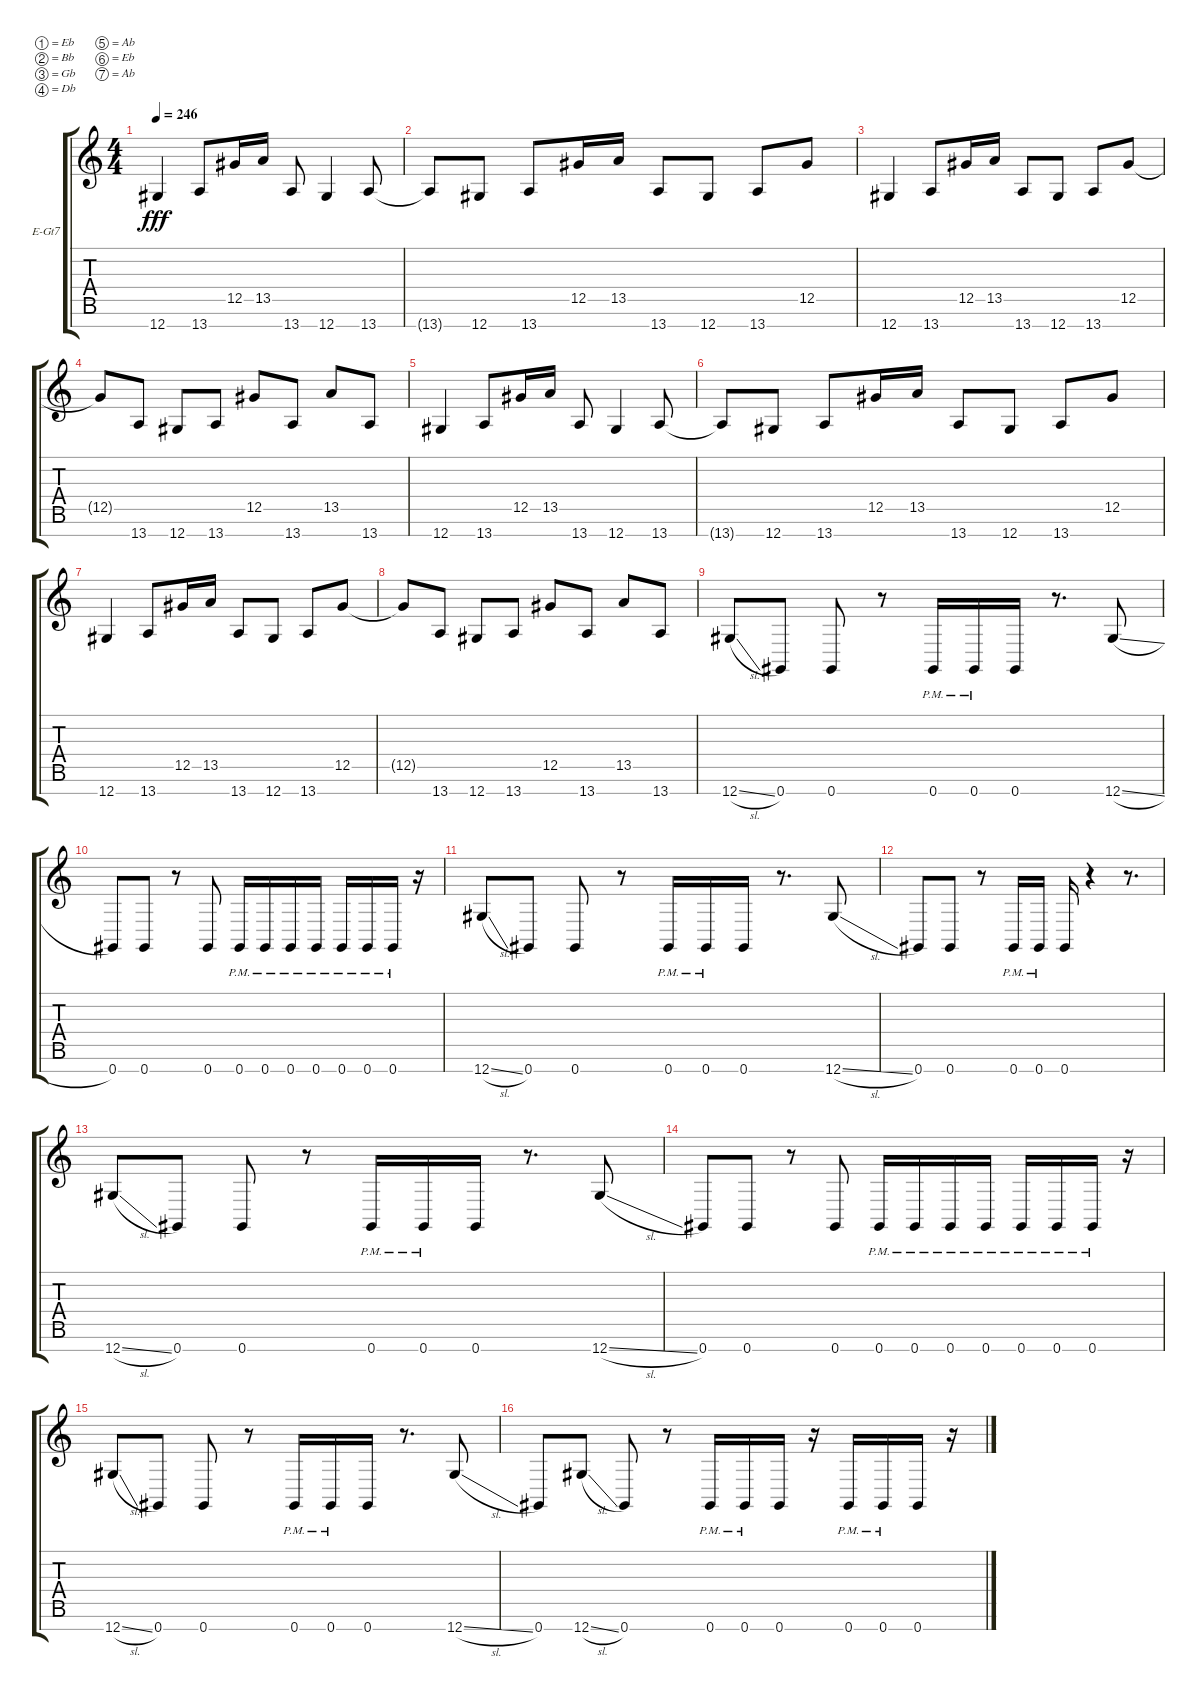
\bracketExtendMode groupsimilarinstruments
\firstSystemTrackNameOrientation horizontal
\otherSystemsTrackNameOrientation horizontal
\track ("Guitar 2" "E-Gt7") {instrument distortionguitar}
\staff {score tabs}
\tuning (Eb4 Bb3 Gb3 Db3 Ab2 Eb2 Ab1)
\ts (4 4)
\tempo 246
\clef g2
\ks c
12.7.4{dy fff} 13.7.8 12.5.16 13.5.16 13.7.8 12.7.4 13.7.8 |
13.7{t}.8 12.7.8 13.7.8 12.5.16 13.5.16 13.7.8 12.7.8 13.7.8 12.5.8 |
12.7.4 13.7.8 12.5.16 13.5.16 13.7.8 12.7.8 13.7.8 12.5.8 |
12.5{t}.8 13.7.8 12.7.8 13.7.8 12.5.8 13.7.8 13.5.8 13.7.8 |
12.7.4 13.7.8 12.5.16 13.5.16 13.7.8 12.7.4 13.7.8 |
13.7{t}.8 12.7.8 13.7.8 12.5.16 13.5.16 13.7.8 12.7.8 13.7.8 12.5.8 |
12.7.4 13.7.8 12.5.16 13.5.16 13.7.8 12.7.8 13.7.8 12.5.8 |
12.5{t}.8 13.7.8 12.7.8 13.7.8 12.5.8 13.7.8 13.5.8 13.7.8 |
12.7{sl}.8 0.7.8 0.7.8 r.8 0.7{pm}.16 0.7{pm}.16 0.7.16 r.8{d} 12.7{sl}.8 |
0.7.8 0.7.8 r.8 0.7.8 0.7{pm}.16 0.7{pm}.16 0.7{pm}.16 0.7{pm}.16 0.7{pm}.16 0.7{pm}.16 0.7{pm}.16 r.16 |
12.7{sl}.8 0.7.8 0.7.8 r.8 0.7{pm}.16 0.7{pm}.16 0.7.16 r.8{d} 12.7{sl}.8 |
0.7.8 0.7.8 r.8 0.7{pm}.16 0.7{pm}.16 0.7.16 r.4 r.8{d} |
12.7{sl}.8 0.7.8 0.7.8 r.8 0.7{pm}.16 0.7{pm}.16 0.7.16 r.8{d} 12.7{sl}.8 |
0.7.8 0.7.8 r.8 0.7.8 0.7{pm}.16 0.7{pm}.16 0.7{pm}.16 0.7{pm}.16 0.7{pm}.16 0.7{pm}.16 0.7{pm}.16 r.16 |
12.7{sl}.8 0.7.8 0.7.8 r.8 0.7{pm}.16 0.7{pm}.16 0.7.16 r.8{d} 12.7{sl}.8 |
0.7.8 12.7{sl}.8 0.7.8 r.8 0.7{pm}.16 0.7{pm}.16 0.7.16 r.16 0.7{pm}.16 0.7{pm}.16 0.7.16 r.16
